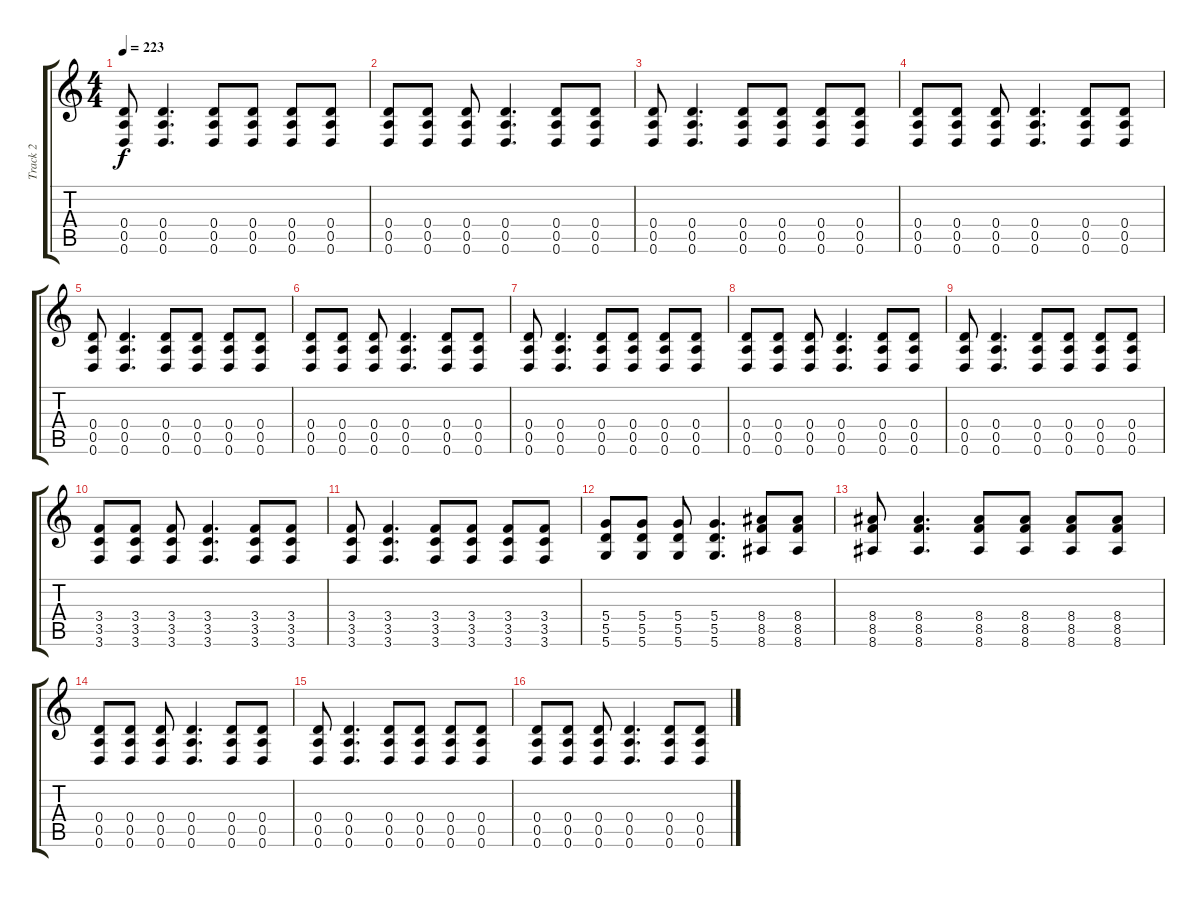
\track ("Track 2" "Track 2") {instrument distortionguitar}
\staff {score tabs}
\tuning (E4 B3 G3 D3 A2 D2) {hide}
\ts (4 4)
\tempo 223
\clef g2
\ks c
(0.4 0.5 0.6).8{dy f} (0.4 0.5 0.6).4{d} (0.4 0.5 0.6).8 (0.4 0.5 0.6).8 (0.4 0.5 0.6).8 (0.4 0.5 0.6).8 |
(0.4 0.5 0.6).8 (0.4 0.5 0.6).8 (0.4 0.5 0.6).8 (0.4 0.5 0.6).4{d} (0.4 0.5 0.6).8 (0.4 0.5 0.6).8 |
(0.4 0.5 0.6).8 (0.4 0.5 0.6).4{d} (0.4 0.5 0.6).8 (0.4 0.5 0.6).8 (0.4 0.5 0.6).8 (0.4 0.5 0.6).8 |
(0.4 0.5 0.6).8 (0.4 0.5 0.6).8 (0.4 0.5 0.6).8 (0.4 0.5 0.6).4{d} (0.4 0.5 0.6).8 (0.4 0.5 0.6).8 |
(0.4 0.5 0.6).8 (0.4 0.5 0.6).4{d} (0.4 0.5 0.6).8 (0.4 0.5 0.6).8 (0.4 0.5 0.6).8 (0.4 0.5 0.6).8 |
(0.4 0.5 0.6).8 (0.4 0.5 0.6).8 (0.4 0.5 0.6).8 (0.4 0.5 0.6).4{d} (0.4 0.5 0.6).8 (0.4 0.5 0.6).8 |
(0.4 0.5 0.6).8 (0.4 0.5 0.6).4{d} (0.4 0.5 0.6).8 (0.4 0.5 0.6).8 (0.4 0.5 0.6).8 (0.4 0.5 0.6).8 |
(0.4 0.5 0.6).8 (0.4 0.5 0.6).8 (0.4 0.5 0.6).8 (0.4 0.5 0.6).4{d} (0.4 0.5 0.6).8 (0.4 0.5 0.6).8 |
(0.4 0.5 0.6).8 (0.4 0.5 0.6).4{d} (0.4 0.5 0.6).8 (0.4 0.5 0.6).8 (0.4 0.5 0.6).8 (0.4 0.5 0.6).8 |
(3.4 3.5 3.6).8 (3.4 3.5 3.6).8 (3.4 3.5 3.6).8 (3.4 3.5 3.6).4{d} (3.4 3.5 3.6).8 (3.4 3.5 3.6).8 |
(3.4 3.5 3.6).8 (3.4 3.5 3.6).4{d} (3.4 3.5 3.6).8 (3.4 3.5 3.6).8 (3.4 3.5 3.6).8 (3.4 3.5 3.6).8 |
(5.4 5.5 5.6).8 (5.4 5.5 5.6).8 (5.4 5.5 5.6).8 (5.4 5.5 5.6).4{d} (8.4 8.5 8.6).8 (8.4 8.5 8.6).8 |
(8.4 8.5 8.6).8 (8.4 8.5 8.6).4{d} (8.4 8.5 8.6).8 (8.4 8.5 8.6).8 (8.4 8.5 8.6).8 (8.4 8.5 8.6).8 |
(0.4 0.5 0.6).8 (0.4 0.5 0.6).8 (0.4 0.5 0.6).8 (0.4 0.5 0.6).4{d} (0.4 0.5 0.6).8 (0.4 0.5 0.6).8 |
(0.4 0.5 0.6).8 (0.4 0.5 0.6).4{d} (0.4 0.5 0.6).8 (0.4 0.5 0.6).8 (0.4 0.5 0.6).8 (0.4 0.5 0.6).8 |
(0.4 0.5 0.6).8 (0.4 0.5 0.6).8 (0.4 0.5 0.6).8 (0.4 0.5 0.6).4{d} (0.4 0.5 0.6).8 (0.4 0.5 0.6).8
